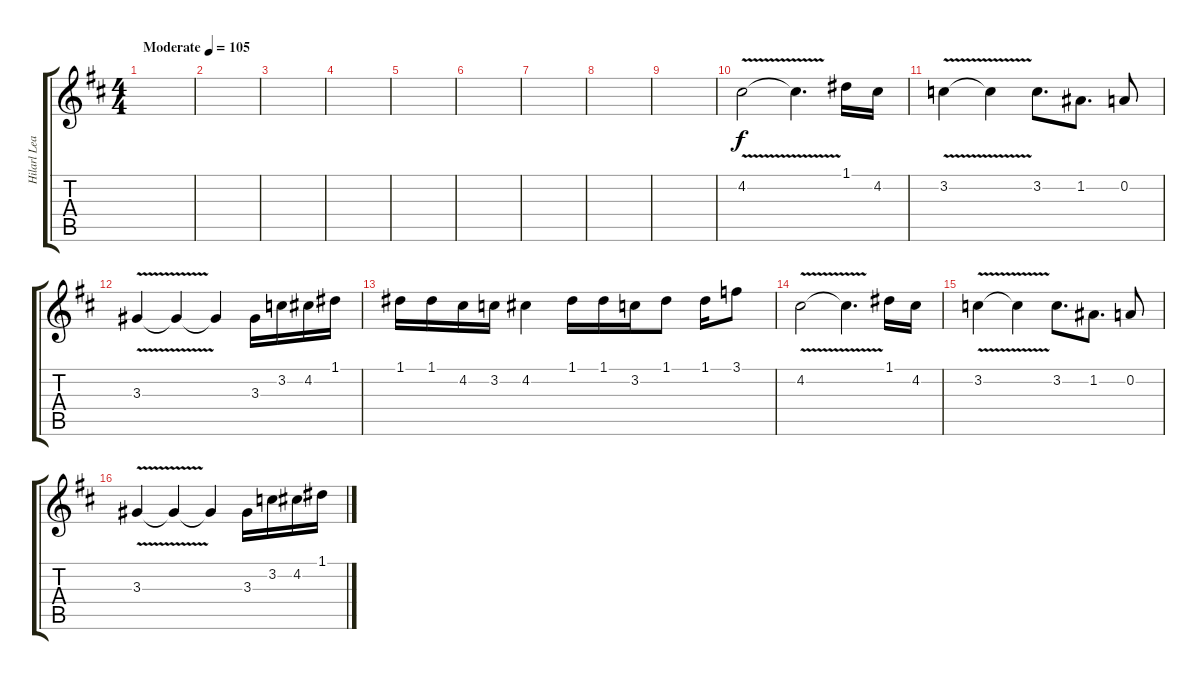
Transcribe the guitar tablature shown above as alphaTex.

\track ("Hilarl Lead" "Hilarl Lea") {instrument distortionguitar}
\staff {score tabs}
\tuning (D4 A3 F3 C3 G2 D2) {hide}
\ts (4 4)
\tempo (105 "Moderate")
\clef g2
\ks d
|
|
|
|
|
|
|
|
|
4.2{v}.2 4.2{t}.4{d} 1.1.16 4.2.16 |
3.2{v}.4 3.2{t}.4 3.2.8{d} 1.2.8{d} 0.2.8 |
3.3{v}.4 3.3{t}.4 3.3{t}.4 3.3.16 3.2.16 4.2.16 1.1.16 |
1.1.16 1.1.16 4.2.16 3.2.16 4.2.4 1.1.16 1.1.16 3.2.16 1.1.8 1.1.16 3.1.8 |
4.2{v}.2 4.2{t}.4{d} 1.1.16 4.2.16 |
3.2{v}.4 3.2{t}.4 3.2.8{d} 1.2.8{d} 0.2.8 |
3.3{v}.4 3.3{t}.4 3.3{t}.4 3.3.16 3.2.16 4.2.16 1.1.16
